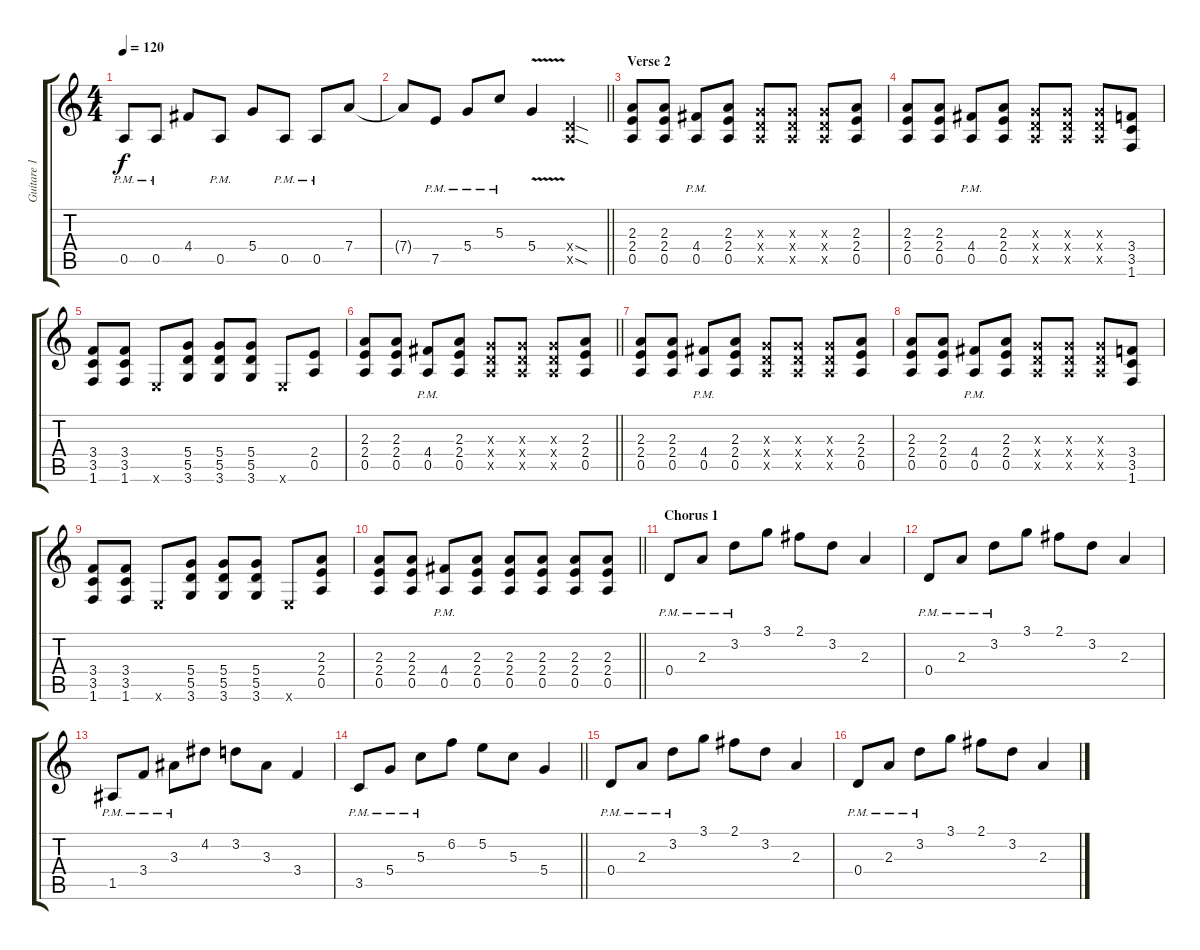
\track ("Guitare 1" "Guitare 1") {instrument distortionguitar}
\staff {score tabs}
\tuning (E4 B3 G3 D3 A2 E2) {hide}
\ts (4 4)
\tempo 120
\clef g2
\ks c
0.5{pm}.8{dy f} 0.5{pm}.8 4.4.8 0.5{pm}.8 5.4.8 0.5{pm}.8 0.5{pm}.8 7.4.8 |
\barLineRight lightlight
7.4{t}.8 7.5{pm}.8 5.4{pm}.8 5.3{pm}.8 5.4{v}.4 (0.4{sod x} 0.5{sod x}).4 |
\section ("" "Verse 2")
(2.3 2.4 0.5).8 (2.3 2.4 0.5).8 (4.4{pm} 0.5{pm}).8 (2.3 2.4 0.5).8 (0.3{x} 0.4{x} 0.5{x}).8 (0.3{x} 0.4{x} 0.5{x}).8 (0.3{x} 0.4{x} 0.5{x}).8 (2.3 2.4 0.5).8 |
(2.3 2.4 0.5).8 (2.3 2.4 0.5).8 (4.4{pm} 0.5{pm}).8 (2.3 2.4 0.5).8 (0.3{x} 0.4{x} 0.5{x}).8 (0.3{x} 0.4{x} 0.5{x}).8 (0.3{x} 0.4{x} 0.5{x}).8 (3.4 3.5 1.6).8 |
(3.4 3.5 1.6).8 (3.4 3.5 1.6).8 0.6{x}.8 (5.4 5.5 3.6).8 (5.4 5.5 3.6).8 (5.4 5.5 3.6).8 0.6{x}.8 (2.4 0.5).8 |
\barLineRight lightlight
(2.3 2.4 0.5).8 (2.3 2.4 0.5).8 (4.4{pm} 0.5{pm}).8 (2.3 2.4 0.5).8 (0.3{x} 0.4{x} 0.5{x}).8 (0.3{x} 0.4{x} 0.5{x}).8 (0.3{x} 0.4{x} 0.5{x}).8 (2.3 2.4 0.5).8 |
(2.3 2.4 0.5).8 (2.3 2.4 0.5).8 (4.4{pm} 0.5{pm}).8 (2.3 2.4 0.5).8 (0.3{x} 0.4{x} 0.5{x}).8 (0.3{x} 0.4{x} 0.5{x}).8 (0.3{x} 0.4{x} 0.5{x}).8 (2.3 2.4 0.5).8 |
(2.3 2.4 0.5).8 (2.3 2.4 0.5).8 (4.4{pm} 0.5{pm}).8 (2.3 2.4 0.5).8 (0.3{x} 0.4{x} 0.5{x}).8 (0.3{x} 0.4{x} 0.5{x}).8 (0.3{x} 0.4{x} 0.5{x}).8 (3.4 3.5 1.6).8 |
(3.4 3.5 1.6).8 (3.4 3.5 1.6).8 0.6{x}.8 (5.4 5.5 3.6).8 (5.4 5.5 3.6).8 (5.4 5.5 3.6).8 0.6{x}.8 (2.3 2.4 0.5).8 |
\barLineRight lightlight
(2.3 2.4 0.5).8 (2.3 2.4 0.5).8 (4.4{pm} 0.5{pm}).8 (2.3 2.4 0.5).8 (2.3 2.4 0.5).8 (2.3 2.4 0.5).8 (2.3 2.4 0.5).8 (2.3 2.4 0.5).8 |
\section ("" "Chorus 1")
0.4{pm}.8 2.3{pm}.8 3.2{pm}.8 3.1.8 2.1.8 3.2.8 2.3.4 |
0.4{pm}.8 2.3{pm}.8 3.2{pm}.8 3.1.8 2.1.8 3.2.8 2.3.4 |
1.5{pm}.8 3.4{pm}.8 3.3{pm}.8 4.2.8 3.2.8 3.3.8 3.4.4 |
\barLineRight lightlight
3.5{pm}.8 5.4{pm}.8 5.3{pm}.8 6.2.8 5.2.8 5.3.8 5.4.4 |
0.4{pm}.8 2.3{pm}.8 3.2{pm}.8 3.1.8 2.1.8 3.2.8 2.3.4 |
0.4{pm}.8 2.3{pm}.8 3.2{pm}.8 3.1.8 2.1.8 3.2.8 2.3.4
